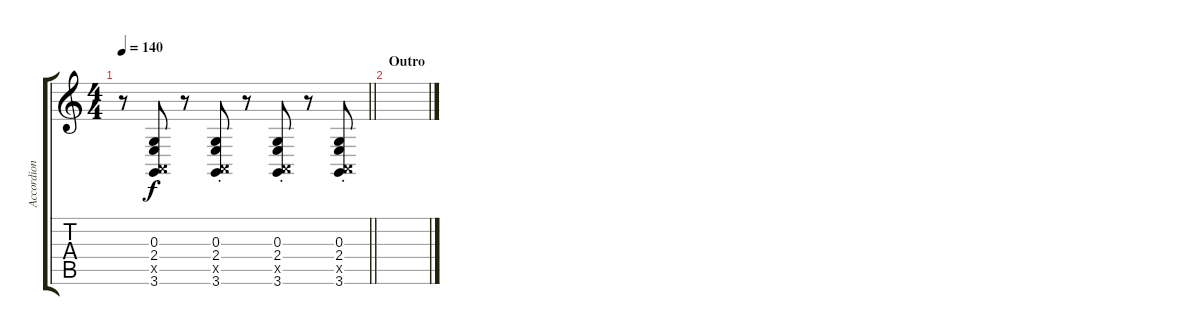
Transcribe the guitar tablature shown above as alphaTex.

\track ("Accordion" "Accordion") {instrument accordion}
\staff {score tabs}
\tuning (E4 B3 G3 D3 A2 E2) {hide}
\ts (4 4)
\tempo 140
\clef g2
\barLineRight lightlight
\ks c
r.8{dy f} (0.3{st} 2.4{st} 0.5{x} 3.6{st}).8 r.8 (0.3{st} 2.4{st} 0.5{x} 3.6{st}).8 r.8 (0.3{st} 2.4{st} 0.5{x} 3.6{st}).8 r.8 (0.3{st} 2.4{st} 0.5{x} 3.6{st}).8 |
\section ("" "Outro")
